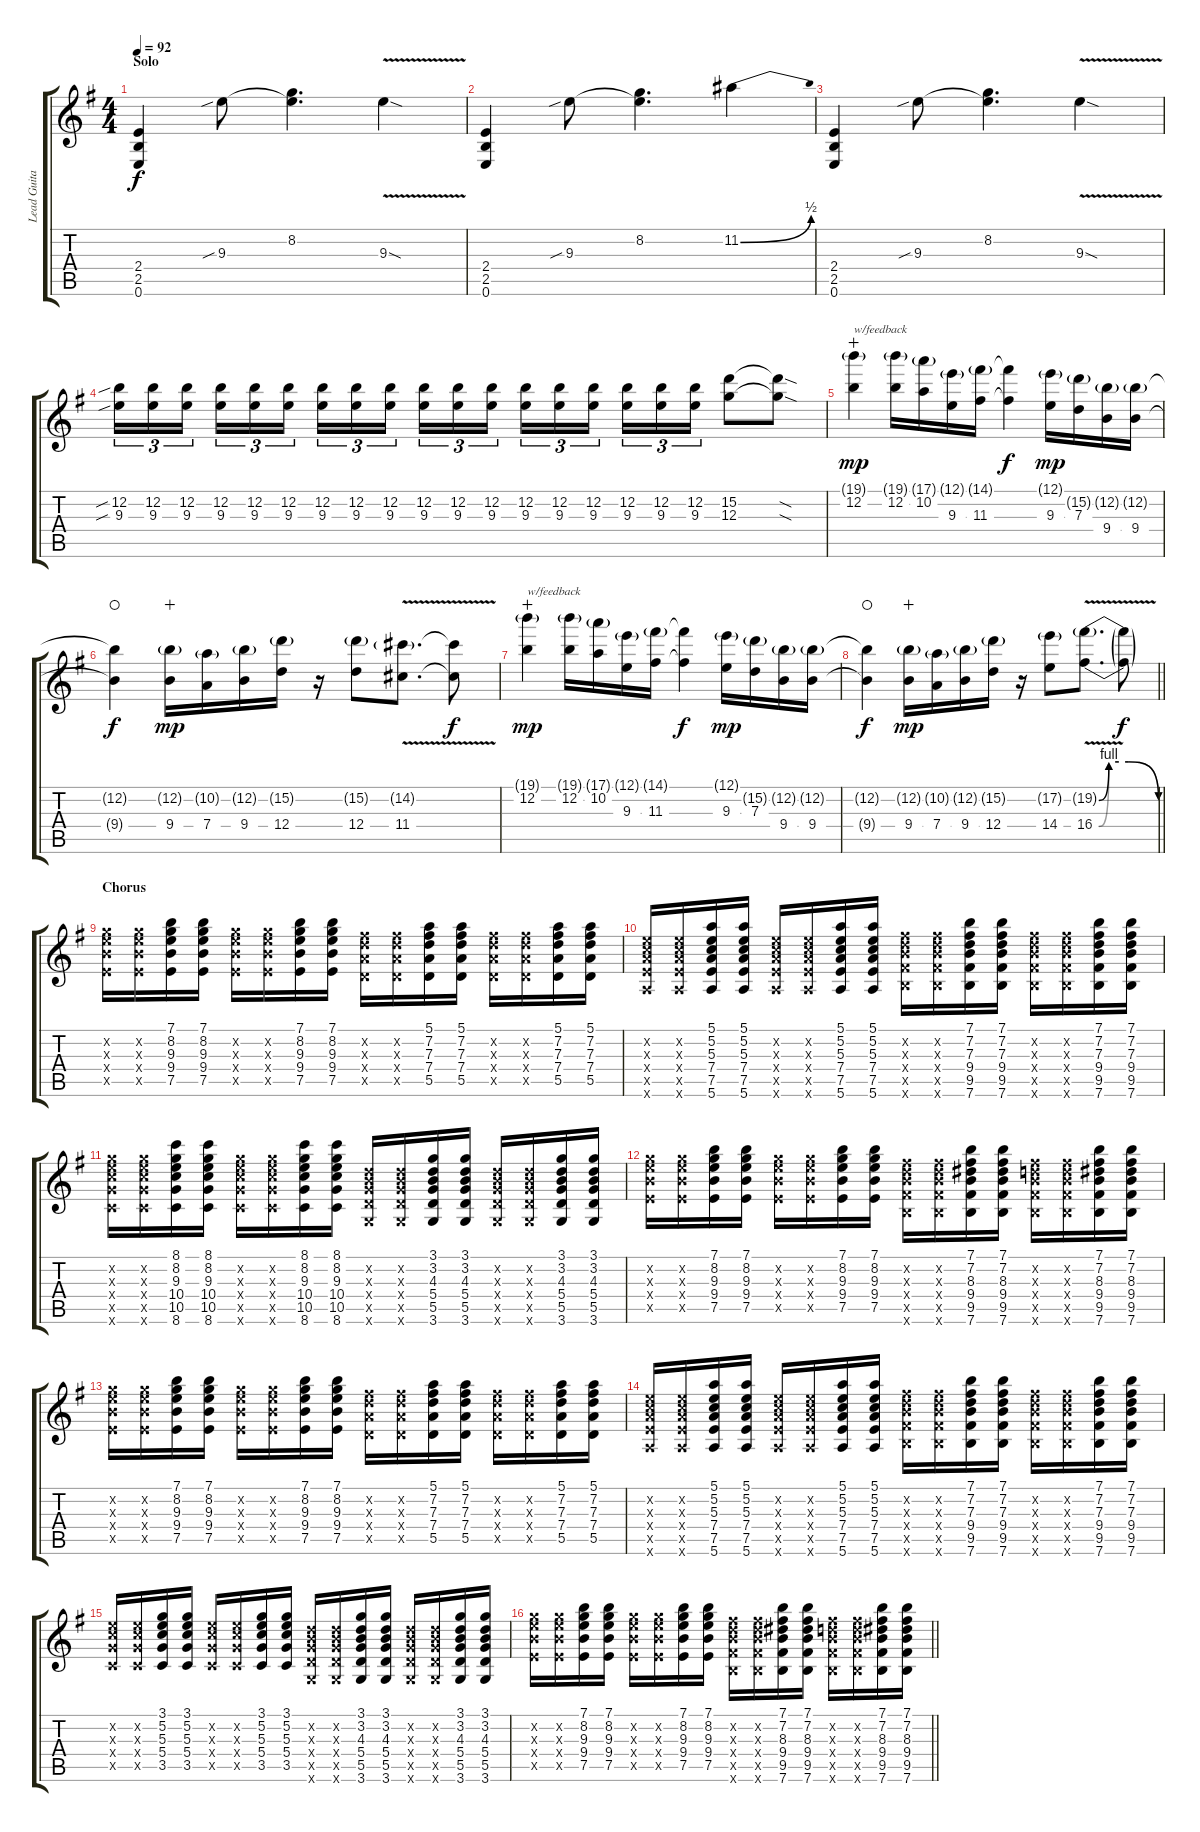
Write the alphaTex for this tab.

\track ("Lead Guitar" "Lead Guita") {instrument electricguitarclean}
\staff {score tabs}
\tuning (E4 B3 G3 D3 A2 E2) {hide}
\ts (4 4)
\section ("" "Solo")
\tempo 92
\clef g2
\ks eminor
(2.4 2.5 0.6).4{dy f} 9.3{sib}.8 (8.2 9.3{t}).4{d} 9.3{v sod}.4 |
(2.4 2.5 0.6).4 9.3{sib}.8 (8.2 9.3{t}).4{d} 11.2{be (bend 0 0 60 2)}.4 |
(2.4 2.5 0.6).4 9.3{sib}.8 (8.2 9.3{t}).4{d} 9.3{v sod}.4 |
(12.2{sib} 9.3{sib}).16{tu (3 2)} (12.2 9.3).16{tu (3 2)} (12.2 9.3).16{tu (3 2) beam splitsecondary} (12.2 9.3).16{tu (3 2)} (12.2 9.3).16{tu (3 2)} (12.2 9.3).16{tu (3 2)} (12.2 9.3).16{tu (3 2)} (12.2 9.3).16{tu (3 2)} (12.2 9.3).16{tu (3 2) beam splitsecondary} (12.2 9.3).16{tu (3 2)} (12.2 9.3).16{tu (3 2)} (12.2 9.3).16{tu (3 2)} (12.2 9.3).16{tu (3 2)} (12.2 9.3).16{tu (3 2)} (12.2 9.3).16{tu (3 2) beam splitsecondary} (12.2 9.3).16{tu (3 2)} (12.2 9.3).16{tu (3 2)} (12.2 9.3).16{tu (3 2)} (15.2 12.3).8 (15.2{sod t} 12.3{sod t}).8 |
(19.1{g} 12.2).4{txt "w/feedback" dy mp wahc} (19.1{g} 12.2).16 (17.1{g} 10.2).16 (12.1{g} 9.3).16 (14.1{g} 11.3).16 (14.1{t} 11.3{t}).4{dy f} (12.1{g} 9.3).16{dy mp} (15.2{g} 7.3).16 (12.2{g} 9.4).16 (12.2{g} 9.4).16 |
(12.2{t} 9.4{t}).4{dy f waho} (12.2{g} 9.4).16{dy mp wahc} (10.2{g} 7.4).16 (12.2{g} 9.4).16 (15.2{g} 12.4).16 r.16 (15.2{g} 12.4).8 (14.2{v g} 11.4{v}).8{d} (14.2{t} 11.4{t}).8{dy f} |
(19.1{g} 12.2).4{txt "w/feedback" dy mp wahc} (19.1{g} 12.2).16 (17.1{g} 10.2).16 (12.1{g} 9.3).16 (14.1{g} 11.3).16 (14.1{t} 11.3{t}).4{dy f} (12.1{g} 9.3).16{dy mp} (15.2{g} 7.3).16 (12.2{g} 9.4).16 (12.2{g} 9.4).16 |
\barLineRight lightlight
(12.2{t} 9.4{t}).4{dy f waho} (12.2{g} 9.4).16{dy mp wahc} (10.2{g} 7.4).16 (12.2{g} 9.4).16 (15.2{g} 12.4).16 r.16 (17.2{g} 14.4).8 (19.2{be (custom 0 0 10 4 20 4 30 4 60 0) v g} 16.4{be (custom 0 0 10 4 20 4 30 4 60 0) v}).8{d} (19.2{t} 16.4{t}).8{dy f} |
\section ("" "Chorus")
(8.2{x} 9.3{x} 9.4{x} 7.5{x}).16{instrument electricguitarclean} (8.2{x} 9.3{x} 9.4{x} 7.5{x}).16 (7.1 8.2 9.3 9.4 7.5).16 (7.1 8.2 9.3 9.4 7.5).16 (8.2{x} 9.3{x} 9.4{x} 7.5{x}).16 (8.2{x} 9.3{x} 9.4{x} 7.5{x}).16 (7.1 8.2 9.3 9.4 7.5).16 (7.1 8.2 9.3 9.4 7.5).16 (7.2{x} 7.3{x} 7.4{x} 5.5{x}).16 (7.2{x} 7.3{x} 7.4{x} 5.5{x}).16 (5.1 7.2 7.3 7.4 5.5).16 (5.1 7.2 7.3 7.4 5.5).16 (7.2{x} 7.3{x} 7.4{x} 5.5{x}).16 (7.2{x} 7.3{x} 7.4{x} 5.5{x}).16 (5.1 7.2 7.3 7.4 5.5).16 (5.1 7.2 7.3 7.4 5.5).16 |
(5.2{x} 5.3{x} 7.4{x} 7.5{x} 5.6{x}).16 (5.2{x} 5.3{x} 7.4{x} 7.5{x} 5.6{x}).16 (5.1 5.2 5.3 7.4 7.5 5.6).16 (5.1 5.2 5.3 7.4 7.5 5.6).16 (5.2{x} 5.3{x} 7.4{x} 7.5{x} 5.6{x}).16 (5.2{x} 5.3{x} 7.4{x} 7.5{x} 5.6{x}).16 (5.1 5.2 5.3 7.4 7.5 5.6).16 (5.1 5.2 5.3 7.4 7.5 5.6).16 (7.2{x} 7.3{x} 9.4{x} 9.5{x} 7.6{x}).16 (7.2{x} 7.3{x} 9.4{x} 9.5{x} 7.6{x}).16 (7.1 7.2 7.3 9.4 9.5 7.6).16 (7.1 7.2 7.3 9.4 9.5 7.6).16 (7.2{x} 7.3{x} 9.4{x} 9.5{x} 7.6{x}).16 (7.2{x} 7.3{x} 9.4{x} 9.5{x} 7.6{x}).16 (7.1 7.2 7.3 9.4 9.5 7.6).16 (7.1 7.2 7.3 9.4 9.5 7.6).16 |
(8.2{x} 9.3{x} 10.4{x} 10.5{x} 8.6{x}).16 (8.2{x} 9.3{x} 10.4{x} 10.5{x} 8.6{x}).16 (8.1 8.2 9.3 10.4 10.5 8.6).16 (8.1 8.2 9.3 10.4 10.5 8.6).16 (8.2{x} 9.3{x} 10.4{x} 10.5{x} 8.6{x}).16 (8.2{x} 9.3{x} 10.4{x} 10.5{x} 8.6{x}).16 (8.1 8.2 9.3 10.4 10.5 8.6).16 (8.1 8.2 9.3 10.4 10.5 8.6).16 (3.2{x} 4.3{x} 5.4{x} 5.5{x} 3.6{x}).16 (3.2{x} 4.3{x} 5.4{x} 5.5{x} 3.6{x}).16 (3.1 3.2 4.3 5.4 5.5 3.6).16 (3.1 3.2 4.3 5.4 5.5 3.6).16 (3.2{x} 4.3{x} 5.4{x} 5.5{x} 3.6{x}).16 (3.2{x} 4.3{x} 5.4{x} 5.5{x} 3.6{x}).16 (3.1 3.2 4.3 5.4 5.5 3.6).16 (3.1 3.2 4.3 5.4 5.5 3.6).16 |
(8.2{x} 9.3{x} 9.4{x} 7.5{x}).16 (8.2{x} 9.3{x} 9.4{x} 7.5{x}).16 (7.1 8.2 9.3 9.4 7.5).16 (7.1 8.2 9.3 9.4 7.5).16 (8.2{x} 9.3{x} 9.4{x} 7.5{x}).16 (8.2{x} 9.3{x} 9.4{x} 7.5{x}).16 (7.1 8.2 9.3 9.4 7.5).16 (7.1 8.2 9.3 9.4 7.5).16 (7.2{x} 7.3{x} 9.4{x} 9.5{x} 7.6{x}).16 (7.2{x} 7.3{x} 9.4{x} 9.5{x} 7.6{x}).16 (7.1 7.2 8.3 9.4 9.5 7.6).16 (7.1 7.2 8.3 9.4 9.5 7.6).16 (7.2{x} 7.3{x} 9.4{x} 9.5{x} 7.6{x}).16 (7.2{x} 7.3{x} 9.4{x} 9.5{x} 7.6{x}).16 (7.1 7.2 8.3 9.4 9.5 7.6).16 (7.1 7.2 8.3 9.4 9.5 7.6).16 |
(8.2{x} 9.3{x} 9.4{x} 7.5{x}).16 (8.2{x} 9.3{x} 9.4{x} 7.5{x}).16 (7.1 8.2 9.3 9.4 7.5).16 (7.1 8.2 9.3 9.4 7.5).16 (8.2{x} 9.3{x} 9.4{x} 7.5{x}).16 (8.2{x} 9.3{x} 9.4{x} 7.5{x}).16 (7.1 8.2 9.3 9.4 7.5).16 (7.1 8.2 9.3 9.4 7.5).16 (7.2{x} 7.3{x} 7.4{x} 5.5{x}).16 (7.2{x} 7.3{x} 7.4{x} 5.5{x}).16 (5.1 7.2 7.3 7.4 5.5).16 (5.1 7.2 7.3 7.4 5.5).16 (7.2{x} 7.3{x} 7.4{x} 5.5{x}).16 (7.2{x} 7.3{x} 7.4{x} 5.5{x}).16 (5.1 7.2 7.3 7.4 5.5).16 (5.1 7.2 7.3 7.4 5.5).16 |
(5.2{x} 5.3{x} 7.4{x} 7.5{x} 5.6{x}).16 (5.2{x} 5.3{x} 7.4{x} 7.5{x} 5.6{x}).16 (5.1 5.2 5.3 7.4 7.5 5.6).16 (5.1 5.2 5.3 7.4 7.5 5.6).16 (5.2{x} 5.3{x} 7.4{x} 7.5{x} 5.6{x}).16 (5.2{x} 5.3{x} 7.4{x} 7.5{x} 5.6{x}).16 (5.1 5.2 5.3 7.4 7.5 5.6).16 (5.1 5.2 5.3 7.4 7.5 5.6).16 (7.2{x} 7.3{x} 9.4{x} 9.5{x} 7.6{x}).16 (7.2{x} 7.3{x} 9.4{x} 9.5{x} 7.6{x}).16 (7.1 7.2 7.3 9.4 9.5 7.6).16 (7.1 7.2 7.3 9.4 9.5 7.6).16 (7.2{x} 7.3{x} 9.4{x} 9.5{x} 7.6{x}).16 (7.2{x} 7.3{x} 9.4{x} 9.5{x} 7.6{x}).16 (7.1 7.2 7.3 9.4 9.5 7.6).16 (7.1 7.2 7.3 9.4 9.5 7.6).16 |
(5.2{x} 5.3{x} 5.4{x} 3.5{x}).16 (5.2{x} 5.3{x} 5.4{x} 3.5{x}).16 (3.1 5.2 5.3 5.4 3.5).16 (3.1 5.2 5.3 5.4 3.5).16 (5.2{x} 5.3{x} 5.4{x} 3.5{x}).16 (5.2{x} 5.3{x} 5.4{x} 3.5{x}).16 (3.1 5.2 5.3 5.4 3.5).16 (3.1 5.2 5.3 5.4 3.5).16 (3.2{x} 4.3{x} 5.4{x} 5.5{x} 3.6{x}).16 (3.2{x} 4.3{x} 5.4{x} 5.5{x} 3.6{x}).16 (3.1 3.2 4.3 5.4 5.5 3.6).16 (3.1 3.2 4.3 5.4 5.5 3.6).16 (3.2{x} 4.3{x} 5.4{x} 5.5{x} 3.6{x}).16 (3.2{x} 4.3{x} 5.4{x} 5.5{x} 3.6{x}).16 (3.1 3.2 4.3 5.4 5.5 3.6).16 (3.1 3.2 4.3 5.4 5.5 3.6).16 |
\barLineRight lightlight
(8.2{x} 9.3{x} 9.4{x} 7.5{x}).16 (8.2{x} 9.3{x} 9.4{x} 7.5{x}).16 (7.1 8.2 9.3 9.4 7.5).16 (7.1 8.2 9.3 9.4 7.5).16 (8.2{x} 9.3{x} 9.4{x} 7.5{x}).16 (8.2{x} 9.3{x} 9.4{x} 7.5{x}).16 (7.1 8.2 9.3 9.4 7.5).16 (7.1 8.2 9.3 9.4 7.5).16 (7.2{x} 7.3{x} 9.4{x} 9.5{x} 7.6{x}).16 (7.2{x} 7.3{x} 9.4{x} 9.5{x} 7.6{x}).16 (7.1 7.2 8.3 9.4 9.5 7.6).16 (7.1 7.2 8.3 9.4 9.5 7.6).16 (7.2{x} 7.3{x} 9.4{x} 9.5{x} 7.6{x}).16 (7.2{x} 7.3{x} 9.4{x} 9.5{x} 7.6{x}).16 (7.1 7.2 8.3 9.4 9.5 7.6).16 (7.1 7.2 8.3 9.4 9.5 7.6).16
